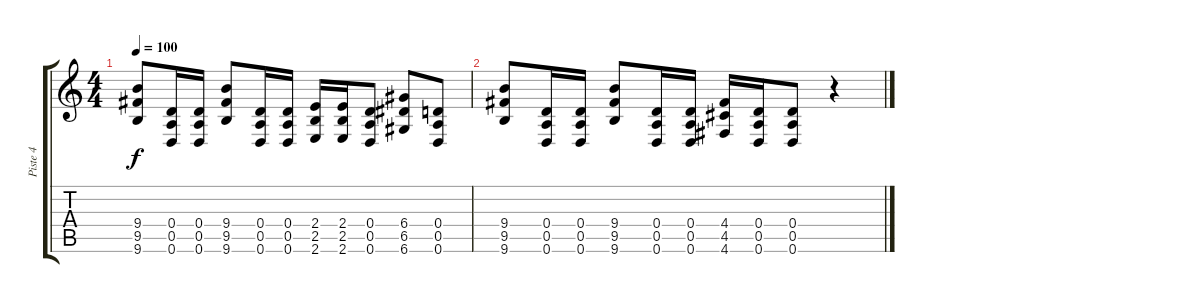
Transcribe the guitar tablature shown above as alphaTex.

\track ("Piste 4" "Piste 4") {instrument distortionguitar}
\staff {score tabs}
\tuning (E4 B3 G3 D3 A2 D2) {hide}
\ts (4 4)
\tempo 100
\clef g2
\ks c
(9.4 9.5 9.6).8{dy f} (0.4 0.5 0.6).16 (0.4 0.5 0.6).16 (9.4 9.5 9.6).8 (0.4 0.5 0.6).16 (0.4 0.5 0.6).16 (2.4 2.5 2.6).16 (2.4 2.5 2.6).16 (0.4 0.5 0.6).8 (6.4 6.5 6.6).8 (0.4 0.5 0.6).8 |
(9.4 9.5 9.6).8 (0.4 0.5 0.6).16 (0.4 0.5 0.6).16 (9.4 9.5 9.6).8 (0.4 0.5 0.6).16 (0.4 0.5 0.6).16 (4.4 4.5 4.6).16 (0.4 0.5 0.6).16 (0.4 0.5 0.6).8 r.4
